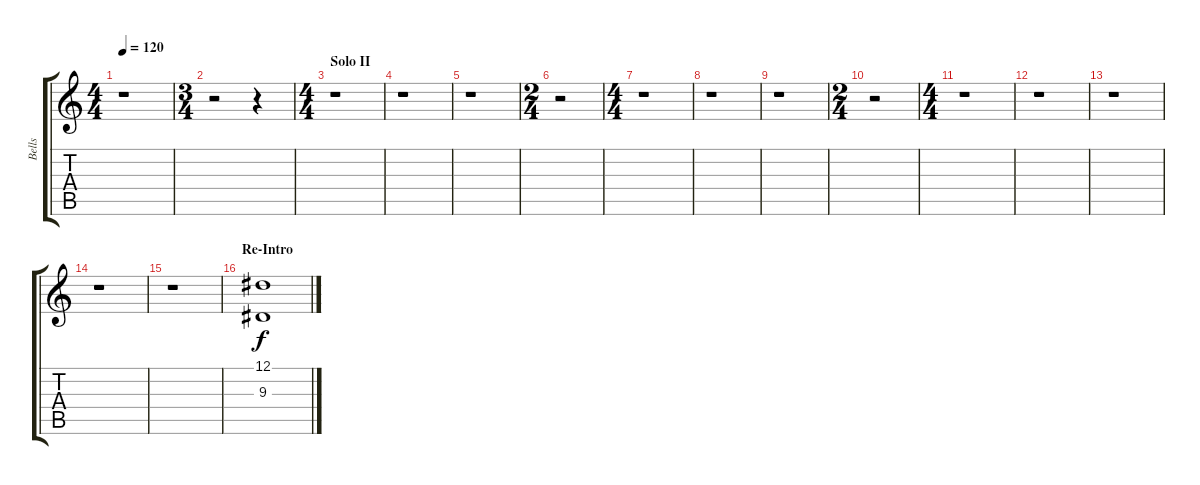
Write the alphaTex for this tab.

\track ("Bells" "Bells") {instrument tubularbells}
\staff {score tabs}
\tuning (Eb4 Bb3 Gb3 Db3 Ab2 Eb2) {hide}
\ts (4 4)
\tempo 120
\clef g2
\ks c
r.1{dy f} |
\ts (3 4)
r.2 r.4 |
\ts (4 4)
\section ("" "Solo II")
r.1 |
r.1 |
r.1 |
\ts (2 4)
r.2 |
\ts (4 4)
r.1 |
r.1 |
r.1 |
\ts (2 4)
r.2 |
\ts (4 4)
r.1 |
r.1 |
r.1 |
r.1 |
r.1 |
\section ("" "Re-Intro")
(12.1 9.3).1
